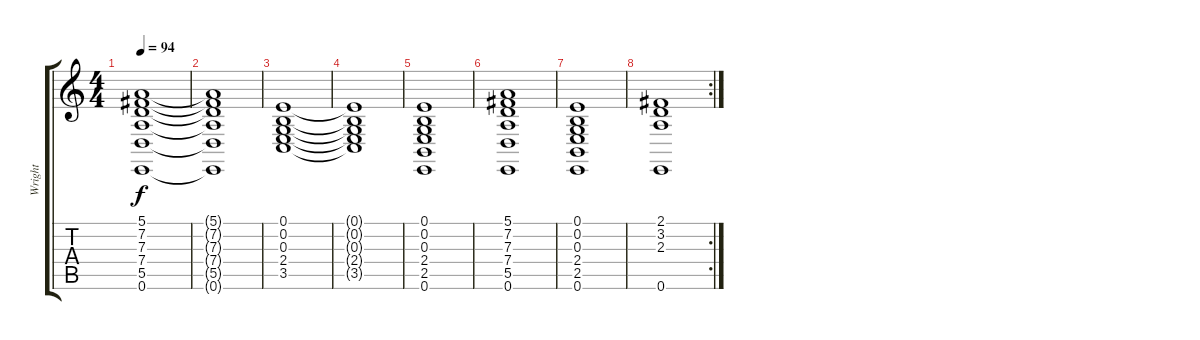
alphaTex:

\track ("Wright" "Wright") {instrument percussiveorgan}
\staff {score tabs}
\tuning (E4 B3 G3 D3 A2 E2) {hide}
\ts (4 4)
\tempo 94
\clef g2
\ks c
(5.1 7.2 7.3 7.4 5.5 0.6).1{dy f} |
(5.1{t} 7.2{t} 7.3{t} 7.4{t} 5.5{t} 0.6{t}).1 |
(0.1 0.2 0.3 2.4 3.5).1 |
(0.1{t} 0.2{t} 0.3{t} 2.4{t} 3.5{t}).1 |
(0.1 0.2 0.3 2.4 2.5 0.6).1 |
(5.1 7.2 7.3 7.4 5.5 0.6).1 |
(0.1 0.2 0.3 2.4 2.5 0.6).1 |
\rc 2
(2.1 3.2 2.3 0.6).1
